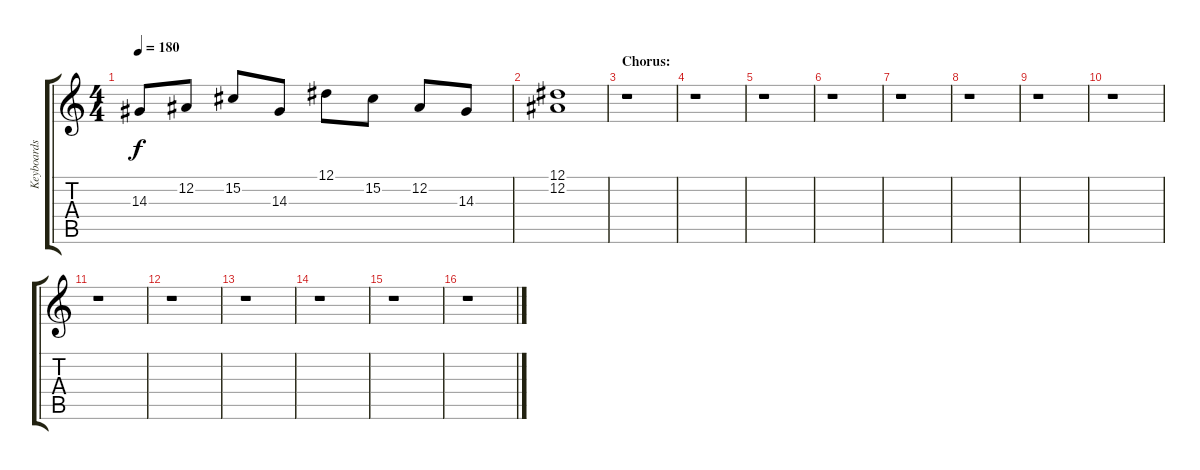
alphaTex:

\track ("Keyboards" "Keyboards") {instrument acousticgrandpiano}
\staff {score tabs}
\tuning (Eb4 Bb3 Gb3 Db3 Ab2 Eb2) {hide}
\ts (4 4)
\tempo 180
\clef g2
\ks c
14.3.8{dy f} 12.2.8 15.2.8 14.3.8 12.1.8 15.2.8 12.2.8 14.3.8 |
(12.1 12.2).1 |
\section ("" "Chorus:")
r.1 |
r.1 |
r.1 |
r.1 |
r.1 |
r.1 |
r.1 |
r.1 |
r.1 |
r.1 |
r.1 |
r.1 |
r.1 |
r.1
